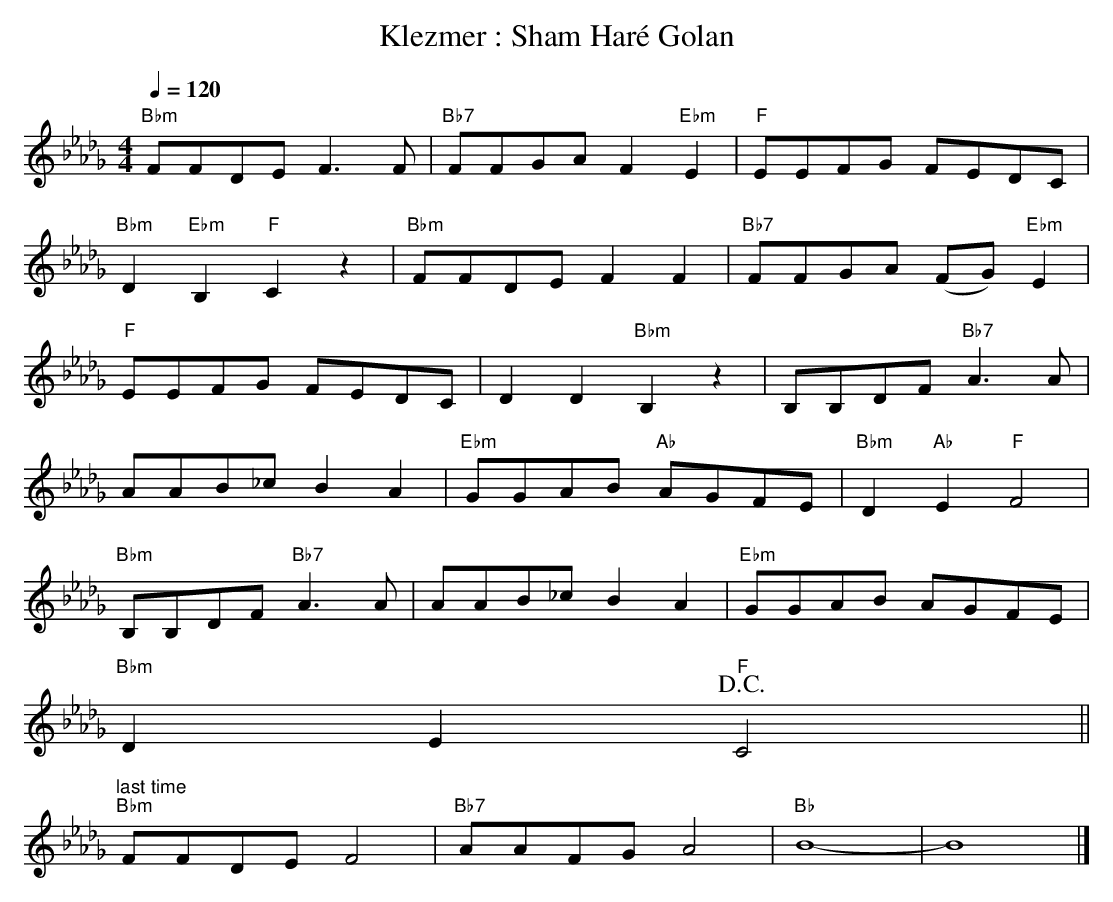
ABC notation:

X:1
T:Klezmer : Sham Haré Golan
M:4/4
L:1/8
Q:1/4=120
K:Dbmaj
"Bbm"FFDE F3 F | "Bb7"FFGA F2 "Ebm"E2 | "F"EEFG FEDC |
"Bbm"D2 "Ebm"B,2 "F"C2 z2 | "Bbm"FFDE F2 F2 | "Bb7"FFGA (FG) "Ebm"E2 |
"F"EEFG FEDC | D2 D2 "Bbm"B,2 z2 | B,B,DF "Bb7"A3 A |
AAB_c B2 A2 | "Ebm"GGAB "Ab"AGFE | "Bbm"D2 "Ab"E2 "F"F4 |
"Bbm"B,B,DF "Bb7"A3 A | AAB_c B2 A2 | "Ebm"GGAB AGFE |
"Bbm"D2 E2 !D.C.! "F"C4 ||
"^last time""Bbm"FFDE F4 | "Bb7"AAFG A4 | "Bb"B8- | B8 |]
